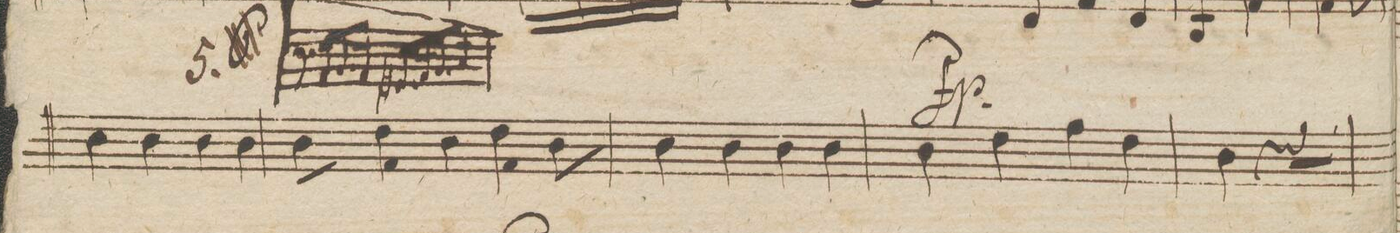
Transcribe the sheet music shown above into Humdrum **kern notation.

**kern	**dynam
*I"Viole.	*
*clefC3	*
*k[]	*
*met(c)	*
*M4/4	*
4c\	.
4c\	.
4c\	.
4c\	.
=33	=33
8c\	.
4e\ 4G\	.
4c\	.
4e\ 4G\	.
8c\	.
=34	=34
4c\	.
4c\	.
4c\	.
4c\	.
=35	=35
4c\	fp
4e\	.
4g\	.
4e\	.
=36	=36
4c\	.
4r	.
2r	.
=37	=37
*-	*-
